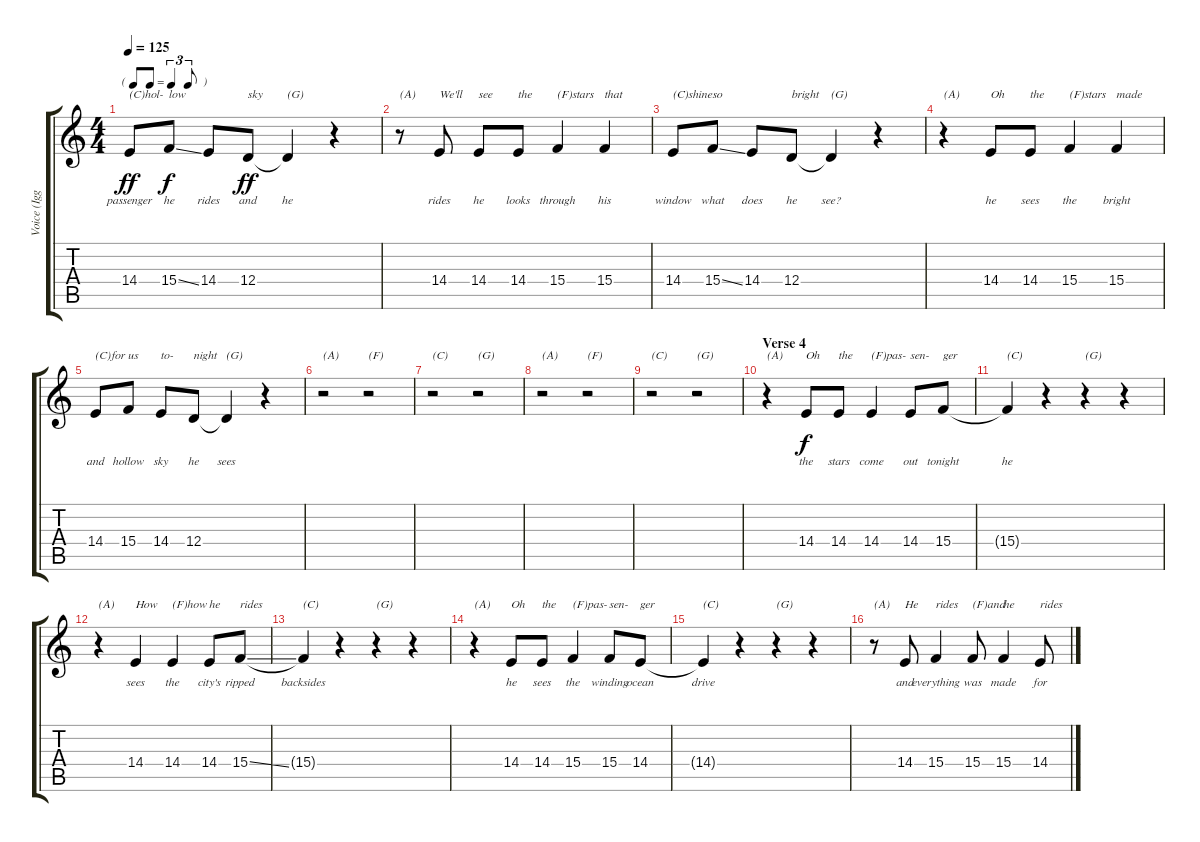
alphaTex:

\track ("Voice (Iggy)" "Voice (Igg") {instrument steeldrums}
\staff {score tabs}
\tuning (E4 B3 G3 D3 A2 E2) {hide}
\ts (4 4)
\tf triplet8th
\tempo 125
\clef g2
\ks c
14.4.8{txt "(C)hol-" lyrics (0 "passenger") lyrics (1 "") lyrics (2 "") lyrics (3 "") lyrics (4 "") dy ff} 15.4{ss}.8{txt "low" lyrics (0 "he") lyrics (1 "") lyrics (2 "") lyrics (3 "") lyrics (4 "") dy f} 14.4.8{lyrics (0 "rides") lyrics (1 "") lyrics (2 "") lyrics (3 "") lyrics (4 "")} 12.4.8{txt "sky" lyrics (0 "and") lyrics (1 "") lyrics (2 "") lyrics (3 "") lyrics (4 "") dy ff} 12.4{t}.4{txt "(G)" lyrics (0 "he") lyrics (1 "") lyrics (2 "") lyrics (3 "") lyrics (4 "")} r.4 |
r.8{txt "(A)"} 14.4.8{txt "We'll" lyrics (0 "rides") lyrics (1 "") lyrics (2 "") lyrics (3 "") lyrics (4 "")} 14.4.8{txt "see" lyrics (0 "he") lyrics (1 "") lyrics (2 "") lyrics (3 "") lyrics (4 "")} 14.4.8{txt "the" lyrics (0 "looks") lyrics (1 "") lyrics (2 "") lyrics (3 "") lyrics (4 "")} 15.4.4{txt "(F)stars" lyrics (0 "through") lyrics (1 "") lyrics (2 "") lyrics (3 "") lyrics (4 "")} 15.4.4{txt "that" lyrics (0 "his") lyrics (1 "") lyrics (2 "") lyrics (3 "") lyrics (4 "")} |
14.4.8{txt "(C)shine" lyrics (0 "window") lyrics (1 "") lyrics (2 "") lyrics (3 "") lyrics (4 "")} 15.4{ss}.8{txt "so" lyrics (0 "what") lyrics (1 "") lyrics (2 "") lyrics (3 "") lyrics (4 "")} 14.4.8{lyrics (0 "does") lyrics (1 "") lyrics (2 "") lyrics (3 "") lyrics (4 "")} 12.4.8{txt "bright" lyrics (0 "he") lyrics (1 "") lyrics (2 "") lyrics (3 "") lyrics (4 "")} 12.4{t}.4{txt "(G)" lyrics (0 "see?") lyrics (1 "") lyrics (2 "") lyrics (3 "") lyrics (4 "")} r.4 |
r.4{txt "(A)"} 14.4.8{txt "Oh" lyrics (0 "he") lyrics (1 "") lyrics (2 "") lyrics (3 "") lyrics (4 "")} 14.4.8{txt "the" lyrics (0 "sees") lyrics (1 "") lyrics (2 "") lyrics (3 "") lyrics (4 "")} 15.4.4{txt "(F)stars" lyrics (0 "the") lyrics (1 "") lyrics (2 "") lyrics (3 "") lyrics (4 "")} 15.4.4{txt "made" lyrics (0 "bright") lyrics (1 "") lyrics (2 "") lyrics (3 "") lyrics (4 "")} |
14.4.8{txt "(C)for" lyrics (0 "and") lyrics (1 "") lyrics (2 "") lyrics (3 "") lyrics (4 "")} 15.4.8{txt "us" lyrics (0 "hollow") lyrics (1 "") lyrics (2 "") lyrics (3 "") lyrics (4 "")} 14.4.8{txt "to-" lyrics (0 "sky") lyrics (1 "") lyrics (2 "") lyrics (3 "") lyrics (4 "")} 12.4.8{txt "night" lyrics (0 "he") lyrics (1 "") lyrics (2 "") lyrics (3 "") lyrics (4 "")} 12.4{t}.4{txt "(G)" lyrics (0 "sees") lyrics (1 "") lyrics (2 "") lyrics (3 "") lyrics (4 "")} r.4 |
r.2{txt "(A)"} r.2{txt "(F)"} |
r.2{txt "(C)"} r.2{txt "(G)"} |
r.2{txt "(A)"} r.2{txt "(F)"} |
r.2{txt "(C)"} r.2{txt "(G)"} |
\section ("" "Verse 4")
r.4{txt "(A)"} 14.4.8{txt "Oh" lyrics (0 "the") lyrics (1 "") lyrics (2 "") lyrics (3 "") lyrics (4 "") dy f} 14.4.8{txt "the" lyrics (0 "stars") lyrics (1 "") lyrics (2 "") lyrics (3 "") lyrics (4 "")} 14.4.4{txt "(F)pas-" lyrics (0 "come") lyrics (1 "") lyrics (2 "") lyrics (3 "") lyrics (4 "")} 14.4.8{txt "sen-" lyrics (0 "out") lyrics (1 "") lyrics (2 "") lyrics (3 "") lyrics (4 "")} 15.4.8{txt "ger" lyrics (0 "tonight") lyrics (1 "") lyrics (2 "") lyrics (3 "") lyrics (4 "")} |
15.4{t}.4{txt "(C)" lyrics (0 "he") lyrics (1 "") lyrics (2 "") lyrics (3 "") lyrics (4 "")} r.4 r.4{txt "(G)"} r.4 |
r.4{txt "(A)"} 14.4.4{txt "How" lyrics (0 "sees") lyrics (1 "") lyrics (2 "") lyrics (3 "") lyrics (4 "")} 14.4.4{txt "(F)how" lyrics (0 "the") lyrics (1 "") lyrics (2 "") lyrics (3 "") lyrics (4 "")} 14.4.8{txt "he" lyrics (0 "city's") lyrics (1 "") lyrics (2 "") lyrics (3 "") lyrics (4 "")} 15.4{ss}.8{txt "rides" lyrics (0 "ripped") lyrics (1 "") lyrics (2 "") lyrics (3 "") lyrics (4 "")} |
15.4{t}.4{txt "(C)" lyrics (0 "backsides") lyrics (1 "") lyrics (2 "") lyrics (3 "") lyrics (4 "")} r.4 r.4{txt "(G)"} r.4 |
r.4{txt "(A)"} 14.4.8{txt "Oh" lyrics (0 "he") lyrics (1 "") lyrics (2 "") lyrics (3 "") lyrics (4 "")} 14.4.8{txt "the" lyrics (0 "sees") lyrics (1 "") lyrics (2 "") lyrics (3 "") lyrics (4 "")} 15.4.4{txt "(F)pas-" lyrics (0 "the") lyrics (1 "") lyrics (2 "") lyrics (3 "") lyrics (4 "")} 15.4.8{txt "sen-" lyrics (0 "winding") lyrics (1 "") lyrics (2 "") lyrics (3 "") lyrics (4 "")} 14.4.8{txt "ger" lyrics (0 "ocean") lyrics (1 "") lyrics (2 "") lyrics (3 "") lyrics (4 "")} |
14.4{t}.4{txt "(C)" lyrics (0 "drive") lyrics (1 "") lyrics (2 "") lyrics (3 "") lyrics (4 "")} r.4 r.4{txt "(G)"} r.4 |
r.8{txt "(A)"} 14.4.8{txt "He" lyrics (0 "and") lyrics (1 "") lyrics (2 "") lyrics (3 "") lyrics (4 "")} 15.4.4{txt "rides" lyrics (0 "everything") lyrics (1 "") lyrics (2 "") lyrics (3 "") lyrics (4 "")} 15.4.8{txt "(F)and" lyrics (0 "was") lyrics (1 "") lyrics (2 "") lyrics (3 "") lyrics (4 "")} 15.4.4{txt "he" lyrics (0 "made") lyrics (1 "") lyrics (2 "") lyrics (3 "") lyrics (4 "")} 14.4.8{txt "rides" lyrics (0 "for") lyrics (1 "") lyrics (2 "") lyrics (3 "") lyrics (4 "")}
